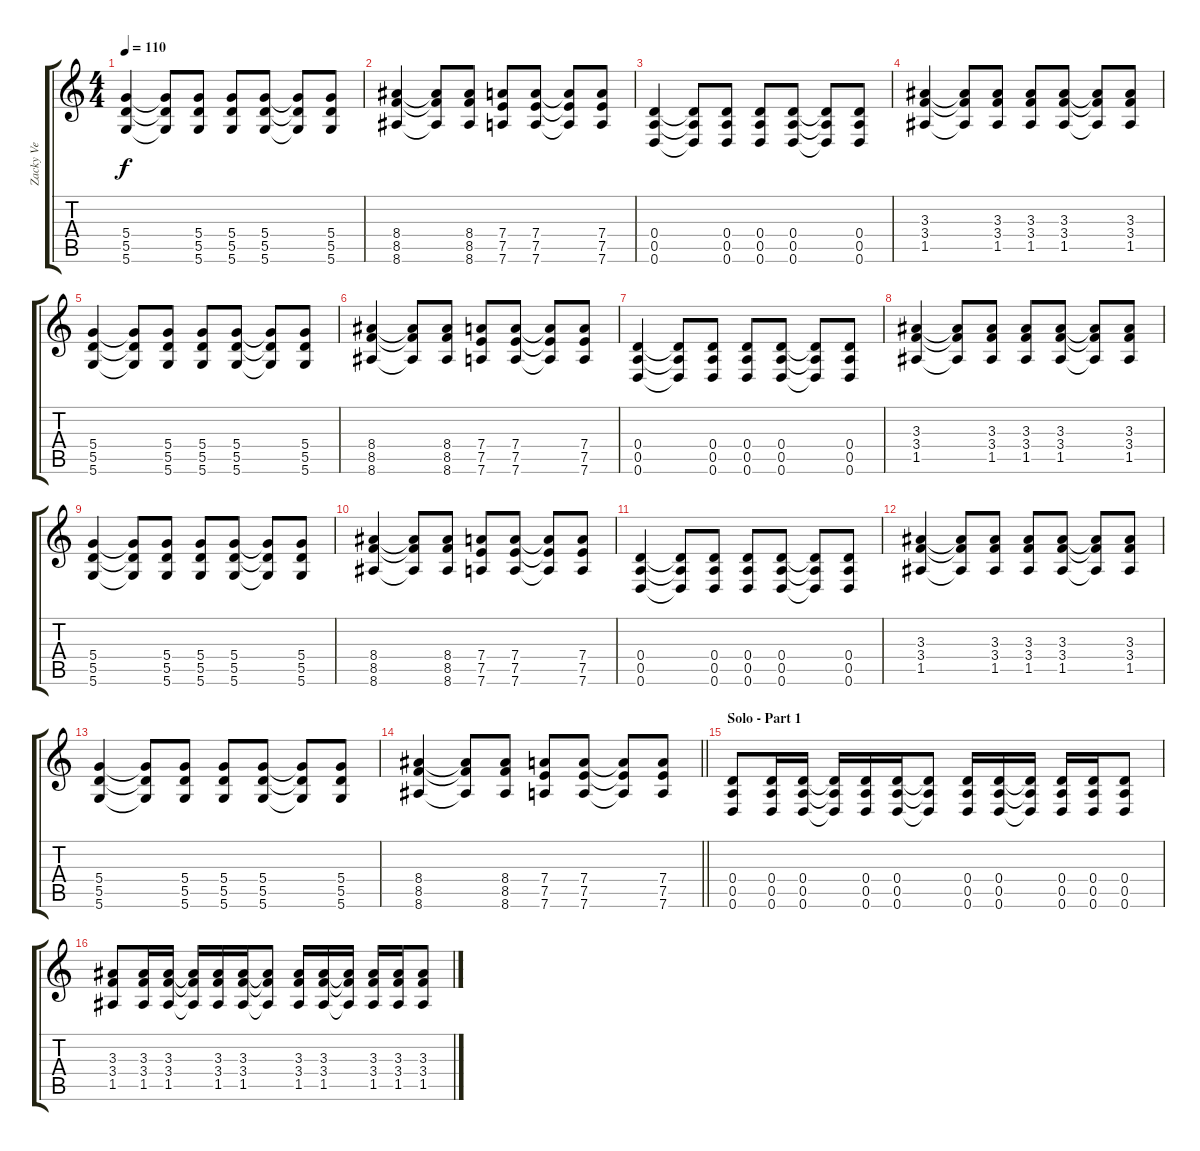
\track ("  Zacky Vengeance - Rhythm" "  Zacky Ve") {instrument overdrivenguitar}
\staff {score tabs}
\tuning (E4 B3 G3 D3 A2 D2) {hide}
\ts (4 4)
\tempo 110
\clef g2
\ks c
(5.4 5.5 5.6).4{dy f} (5.4{t} 5.5{t} 5.6{t}).8 (5.4 5.5 5.6).8 (5.4 5.5 5.6).8 (5.4 5.5 5.6).8 (5.4{t} 5.5{t} 5.6{t}).8 (5.4 5.5 5.6).8 |
(8.4 8.5 8.6).4 (8.4{t} 8.5{t} 8.6{t}).8 (8.4 8.5 8.6).8 (7.4 7.5 7.6).8 (7.4 7.5 7.6).8 (7.4{t} 7.5{t} 7.6{t}).8 (7.4 7.5 7.6).8 |
(0.4 0.5 0.6).4 (0.4{t} 0.5{t} 0.6{t}).8 (0.4 0.5 0.6).8 (0.4 0.5 0.6).8 (0.4 0.5 0.6).8 (0.4{t} 0.5{t} 0.6{t}).8 (0.4 0.5 0.6).8 |
(3.3 3.4 1.5).4 (3.3{t} 3.4{t} 1.5{t}).8 (3.3 3.4 1.5).8 (3.3 3.4 1.5).8 (3.3 3.4 1.5).8 (3.3{t} 3.4{t} 1.5{t}).8 (3.3 3.4 1.5).8 |
(5.4 5.5 5.6).4 (5.4{t} 5.5{t} 5.6{t}).8 (5.4 5.5 5.6).8 (5.4 5.5 5.6).8 (5.4 5.5 5.6).8 (5.4{t} 5.5{t} 5.6{t}).8 (5.4 5.5 5.6).8 |
(8.4 8.5 8.6).4 (8.4{t} 8.5{t} 8.6{t}).8 (8.4 8.5 8.6).8 (7.4 7.5 7.6).8 (7.4 7.5 7.6).8 (7.4{t} 7.5{t} 7.6{t}).8 (7.4 7.5 7.6).8 |
(0.4 0.5 0.6).4 (0.4{t} 0.5{t} 0.6{t}).8 (0.4 0.5 0.6).8 (0.4 0.5 0.6).8 (0.4 0.5 0.6).8 (0.4{t} 0.5{t} 0.6{t}).8 (0.4 0.5 0.6).8 |
(3.3 3.4 1.5).4 (3.3{t} 3.4{t} 1.5{t}).8 (3.3 3.4 1.5).8 (3.3 3.4 1.5).8 (3.3 3.4 1.5).8 (3.3{t} 3.4{t} 1.5{t}).8 (3.3 3.4 1.5).8 |
(5.4 5.5 5.6).4 (5.4{t} 5.5{t} 5.6{t}).8 (5.4 5.5 5.6).8 (5.4 5.5 5.6).8 (5.4 5.5 5.6).8 (5.4{t} 5.5{t} 5.6{t}).8 (5.4 5.5 5.6).8 |
(8.4 8.5 8.6).4 (8.4{t} 8.5{t} 8.6{t}).8 (8.4 8.5 8.6).8 (7.4 7.5 7.6).8 (7.4 7.5 7.6).8 (7.4{t} 7.5{t} 7.6{t}).8 (7.4 7.5 7.6).8 |
(0.4 0.5 0.6).4 (0.4{t} 0.5{t} 0.6{t}).8 (0.4 0.5 0.6).8 (0.4 0.5 0.6).8 (0.4 0.5 0.6).8 (0.4{t} 0.5{t} 0.6{t}).8 (0.4 0.5 0.6).8 |
(3.3 3.4 1.5).4 (3.3{t} 3.4{t} 1.5{t}).8 (3.3 3.4 1.5).8 (3.3 3.4 1.5).8 (3.3 3.4 1.5).8 (3.3{t} 3.4{t} 1.5{t}).8 (3.3 3.4 1.5).8 |
(5.4 5.5 5.6).4 (5.4{t} 5.5{t} 5.6{t}).8 (5.4 5.5 5.6).8 (5.4 5.5 5.6).8 (5.4 5.5 5.6).8 (5.4{t} 5.5{t} 5.6{t}).8 (5.4 5.5 5.6).8 |
\barLineRight lightlight
(8.4 8.5 8.6).4 (8.4{t} 8.5{t} 8.6{t}).8 (8.4 8.5 8.6).8 (7.4 7.5 7.6).8 (7.4 7.5 7.6).8 (7.4{t} 7.5{t} 7.6{t}).8 (7.4 7.5 7.6).8 |
\section ("" "Solo - Part 1")
(0.4 0.5 0.6).8 (0.4 0.5 0.6).16 (0.4 0.5 0.6).16 (0.4{t} 0.5{t} 0.6{t}).16 (0.4 0.5 0.6).16 (0.4 0.5 0.6).16 (0.4{t} 0.5{t} 0.6{t}).8 (0.4 0.5 0.6).16 (0.4 0.5 0.6).16 (0.4{t} 0.5{t} 0.6{t}).16 (0.4 0.5 0.6).16 (0.4 0.5 0.6).16 (0.4 0.5 0.6).8 |
(3.3 3.4 1.5).8 (3.3 3.4 1.5).16 (3.3 3.4 1.5).16 (3.3{t} 3.4{t} 1.5{t}).16 (3.3 3.4 1.5).16 (3.3 3.4 1.5).16 (3.3{t} 3.4{t} 1.5{t}).8 (3.3 3.4 1.5).16 (3.3 3.4 1.5).16 (3.3{t} 3.4{t} 1.5{t}).16 (3.3 3.4 1.5).16 (3.3 3.4 1.5).16 (3.3 3.4 1.5).8
